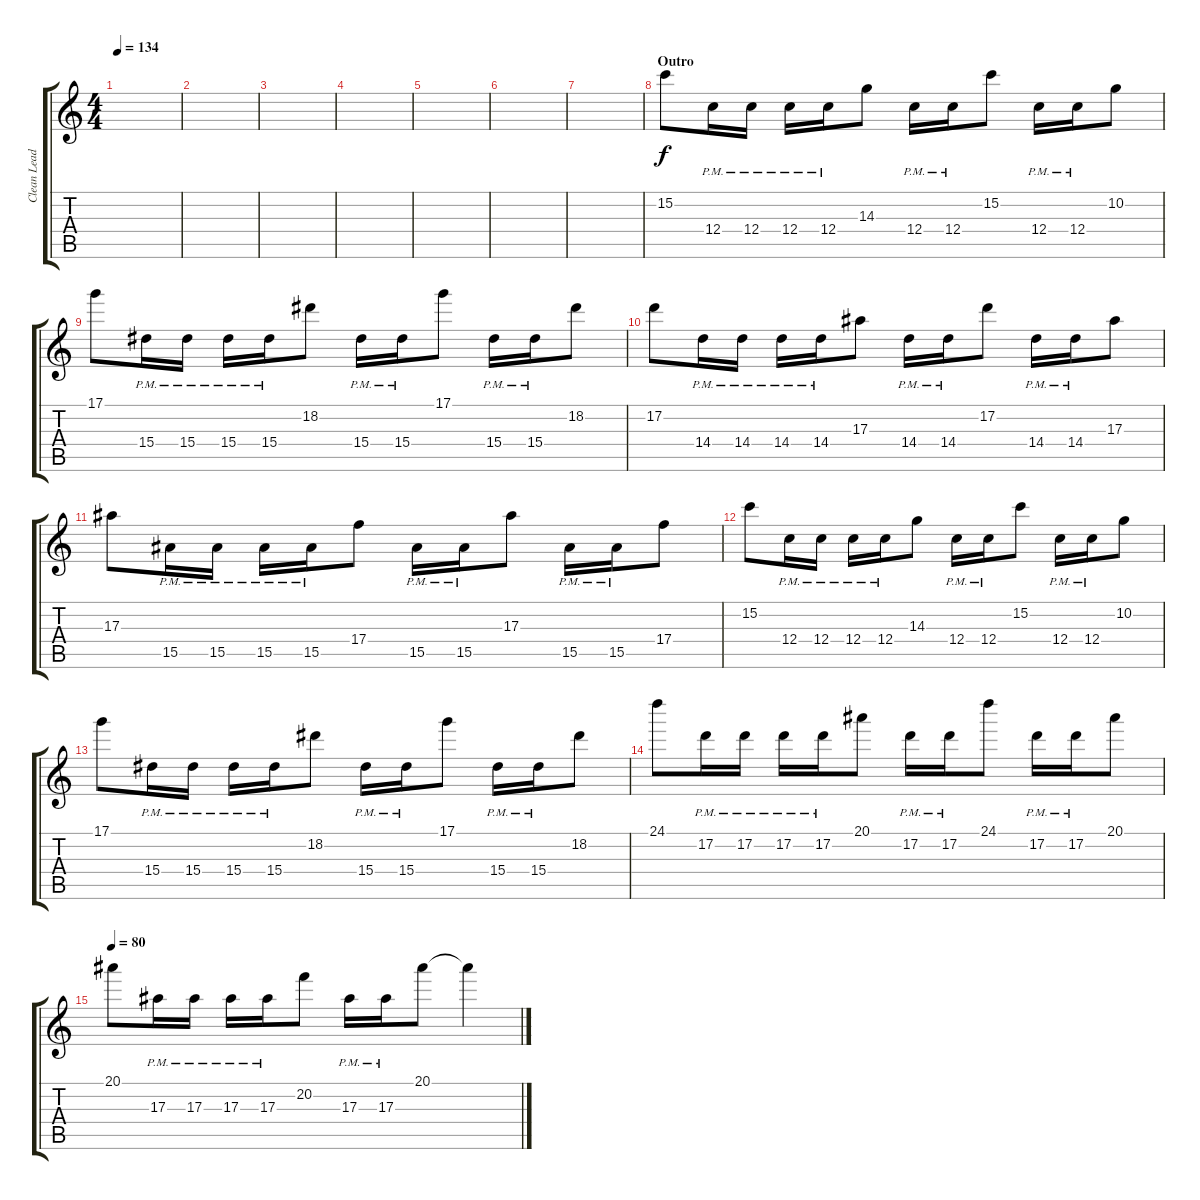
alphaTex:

\track ("Clean Lead 2" "Clean Lead") {instrument electricguitarclean}
\staff {score tabs}
\tuning (D4 A3 F3 C3 G2 C2) {hide}
\ts (4 4)
\tempo 134
\clef g2
\ks aminor
|
|
|
|
|
|
|
\section ("" "Outro")
15.2.8 12.4{pm}.16 12.4{pm}.16 12.4{pm}.16 12.4{pm}.16 14.3.8 12.4{pm}.16 12.4{pm}.16 15.2.8 12.4{pm}.16 12.4{pm}.16 10.2.8 |
17.1.8 15.4{pm}.16 15.4{pm}.16 15.4{pm}.16 15.4{pm}.16 18.2.8 15.4{pm}.16 15.4{pm}.16 17.1.8 15.4{pm}.16 15.4{pm}.16 18.2.8 |
17.2.8 14.4{pm}.16 14.4{pm}.16 14.4{pm}.16 14.4{pm}.16 17.3.8 14.4{pm}.16 14.4{pm}.16 17.2.8 14.4{pm}.16 14.4{pm}.16 17.3.8 |
17.3.8 15.5{pm}.16 15.5{pm}.16 15.5{pm}.16 15.5{pm}.16 17.4.8 15.5{pm}.16 15.5{pm}.16 17.3.8 15.5{pm}.16 15.5{pm}.16 17.4.8 |
15.2.8 12.4{pm}.16 12.4{pm}.16 12.4{pm}.16 12.4{pm}.16 14.3.8 12.4{pm}.16 12.4{pm}.16 15.2.8 12.4{pm}.16 12.4{pm}.16 10.2.8 |
17.1.8 15.4{pm}.16 15.4{pm}.16 15.4{pm}.16 15.4{pm}.16 18.2.8 15.4{pm}.16 15.4{pm}.16 17.1.8 15.4{pm}.16 15.4{pm}.16 18.2.8 |
24.1.8 17.2{pm}.16 17.2{pm}.16 17.2{pm}.16 17.2{pm}.16 20.1.8 17.2{pm}.16 17.2{pm}.16 24.1.8 17.2{pm}.16 17.2{pm}.16 20.1.8 |
\tempo 80
20.1.8 17.3{pm}.16 17.3{pm}.16 17.3{pm}.16 17.3{pm}.16 20.2.8 17.3{pm}.16 17.3{pm}.16 20.1.8 20.1{t}.4
